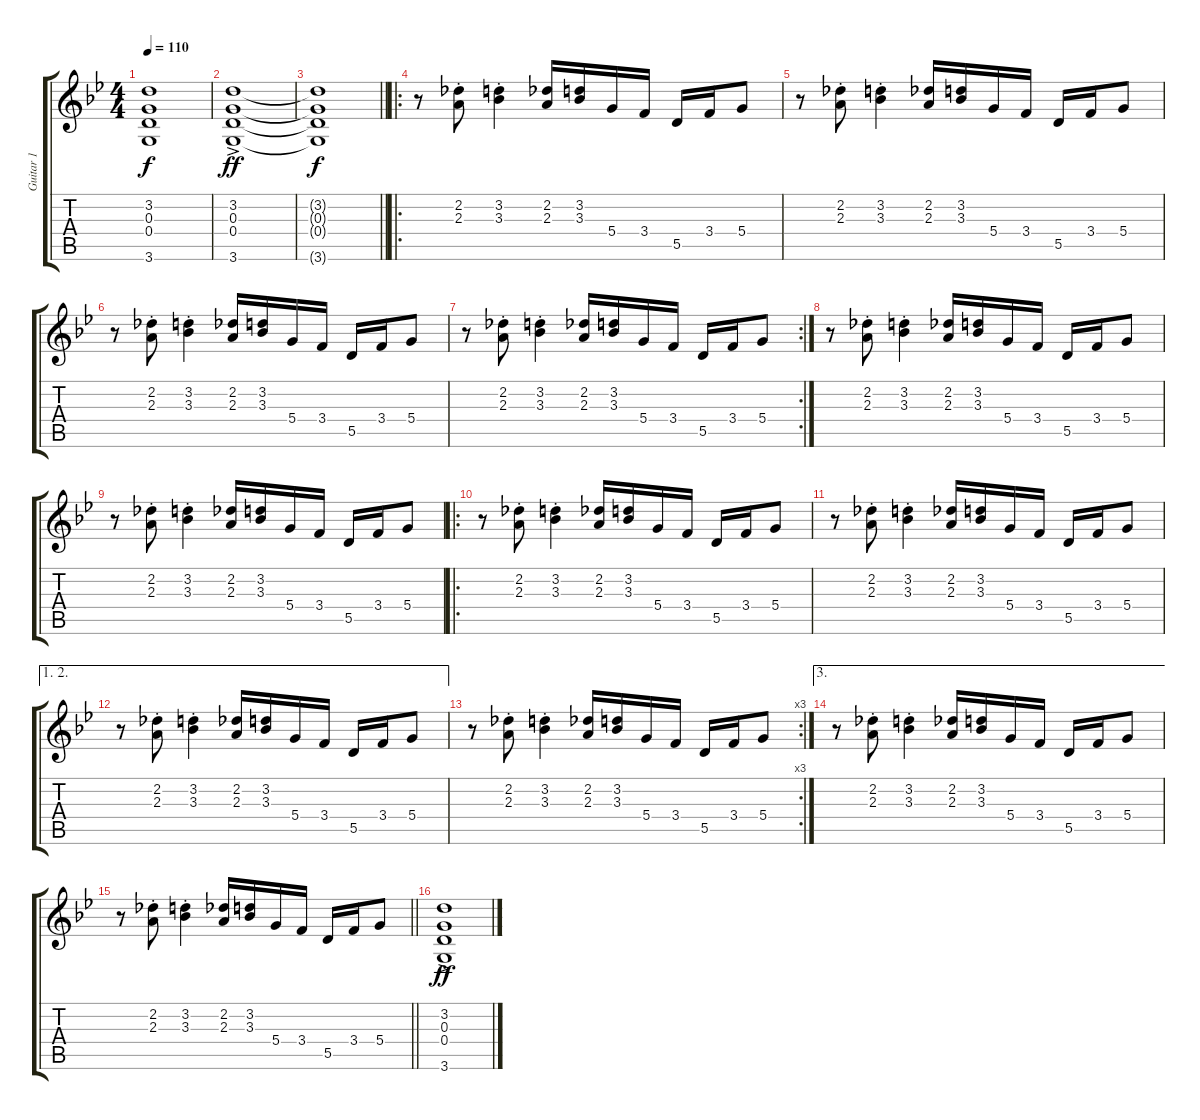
\track ("Guitar 1" "Guitar 1") {instrument overdrivenguitar}
\staff {score tabs}
\tuning (E4 B3 G3 D3 A2 E2) {hide}
\ts (4 4)
\tempo 110
\clef g2
\ks bb
(3.2{t} 0.3{t} 0.4{t} 3.6{t}).1{dy f} |
(3.2{ac} 0.3{ac} 0.4{ac} 3.6{ac}).1{dy ff} |
\barLineRight lightlight
(3.2{t} 0.3{t} 0.4{t} 3.6{t}).1{dy f} |
\ro
r.8 (2.2{st} 2.3{st}).8 (3.2{st} 3.3{st}).4 (2.2 2.3).16 (3.2 3.3).16 5.4.16 3.4.16 5.5.16 3.4.16 5.4.8 |
r.8 (2.2{st} 2.3{st}).8 (3.2{st} 3.3{st}).4 (2.2 2.3).16 (3.2 3.3).16 5.4.16 3.4.16 5.5.16 3.4.16 5.4.8 |
r.8 (2.2{st} 2.3{st}).8 (3.2{st} 3.3{st}).4 (2.2 2.3).16 (3.2 3.3).16 5.4.16 3.4.16 5.5.16 3.4.16 5.4.8 |
\rc 2
r.8 (2.2{st} 2.3{st}).8 (3.2{st} 3.3{st}).4 (2.2 2.3).16 (3.2 3.3).16 5.4.16 3.4.16 5.5.16 3.4.16 5.4.8 |
r.8 (2.2{st} 2.3{st}).8 (3.2{st} 3.3{st}).4 (2.2 2.3).16 (3.2 3.3).16 5.4.16 3.4.16 5.5.16 3.4.16 5.4.8 |
r.8 (2.2{st} 2.3{st}).8 (3.2{st} 3.3{st}).4 (2.2 2.3).16 (3.2 3.3).16 5.4.16 3.4.16 5.5.16 3.4.16 5.4.8 |
\ro
r.8 (2.2{st} 2.3{st}).8 (3.2{st} 3.3{st}).4 (2.2 2.3).16 (3.2 3.3).16 5.4.16 3.4.16 5.5.16 3.4.16 5.4.8 |
r.8 (2.2{st} 2.3{st}).8 (3.2{st} 3.3{st}).4 (2.2 2.3).16 (3.2 3.3).16 5.4.16 3.4.16 5.5.16 3.4.16 5.4.8 |
\ae (1 2)
r.8 (2.2{st} 2.3{st}).8 (3.2{st} 3.3{st}).4 (2.2 2.3).16 (3.2 3.3).16 5.4.16 3.4.16 5.5.16 3.4.16 5.4.8 |
\rc 3
r.8 (2.2{st} 2.3{st}).8 (3.2{st} 3.3{st}).4 (2.2 2.3).16 (3.2 3.3).16 5.4.16 3.4.16 5.5.16 3.4.16 5.4.8 |
\ae 3
r.8 (2.2{st} 2.3{st}).8 (3.2{st} 3.3{st}).4 (2.2 2.3).16 (3.2 3.3).16 5.4.16 3.4.16 5.5.16 3.4.16 5.4.8 |
\barLineRight lightlight
r.8 (2.2{st} 2.3{st}).8 (3.2{st} 3.3{st}).4 (2.2 2.3).16 (3.2 3.3).16 5.4.16 3.4.16 5.5.16 3.4.16 5.4.8 |
(3.2{ac} 0.3{ac} 0.4{ac} 3.6{ac}).1{dy ff}
